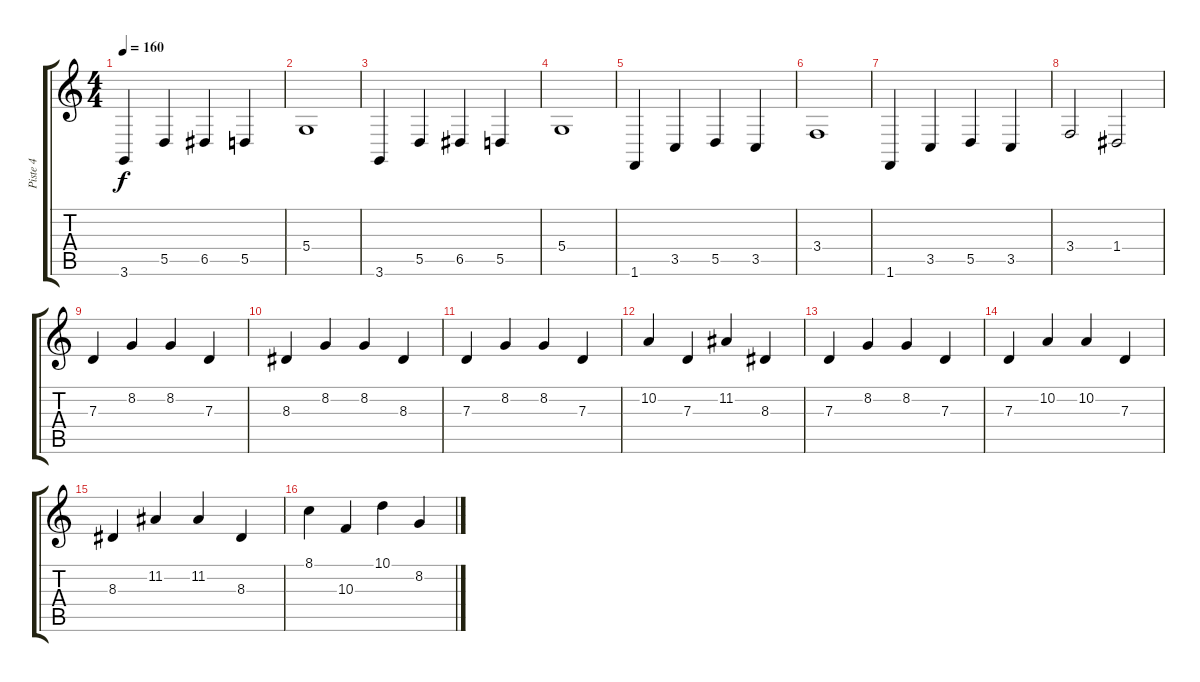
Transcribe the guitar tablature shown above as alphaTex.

\track ("Piste 4" "Piste 4") {instrument fx7echoes}
\staff {score tabs}
\tuning (E4 B3 G3 D3 A2 E2) {hide}
\ts (4 4)
\tempo 160
\clef g2
\ks c
3.6.4{dy f} 5.5.4 6.5.4 5.5.4 |
5.4.1 |
3.6.4 5.5.4 6.5.4 5.5.4 |
5.4.1 |
1.6.4 3.5.4 5.5.4 3.5.4 |
3.4.1 |
1.6.4 3.5.4 5.5.4 3.5.4 |
3.4.2 1.4.2 |
7.3.4 8.2.4 8.2.4 7.3.4 |
8.3.4 8.2.4 8.2.4 8.3.4 |
7.3.4 8.2.4 8.2.4 7.3.4 |
10.2.4 7.3.4 11.2.4 8.3.4 |
7.3.4 8.2.4 8.2.4 7.3.4 |
7.3.4 10.2.4 10.2.4 7.3.4 |
8.3.4 11.2.4 11.2.4 8.3.4 |
8.1.4 10.3.4 10.1.4 8.2.4
